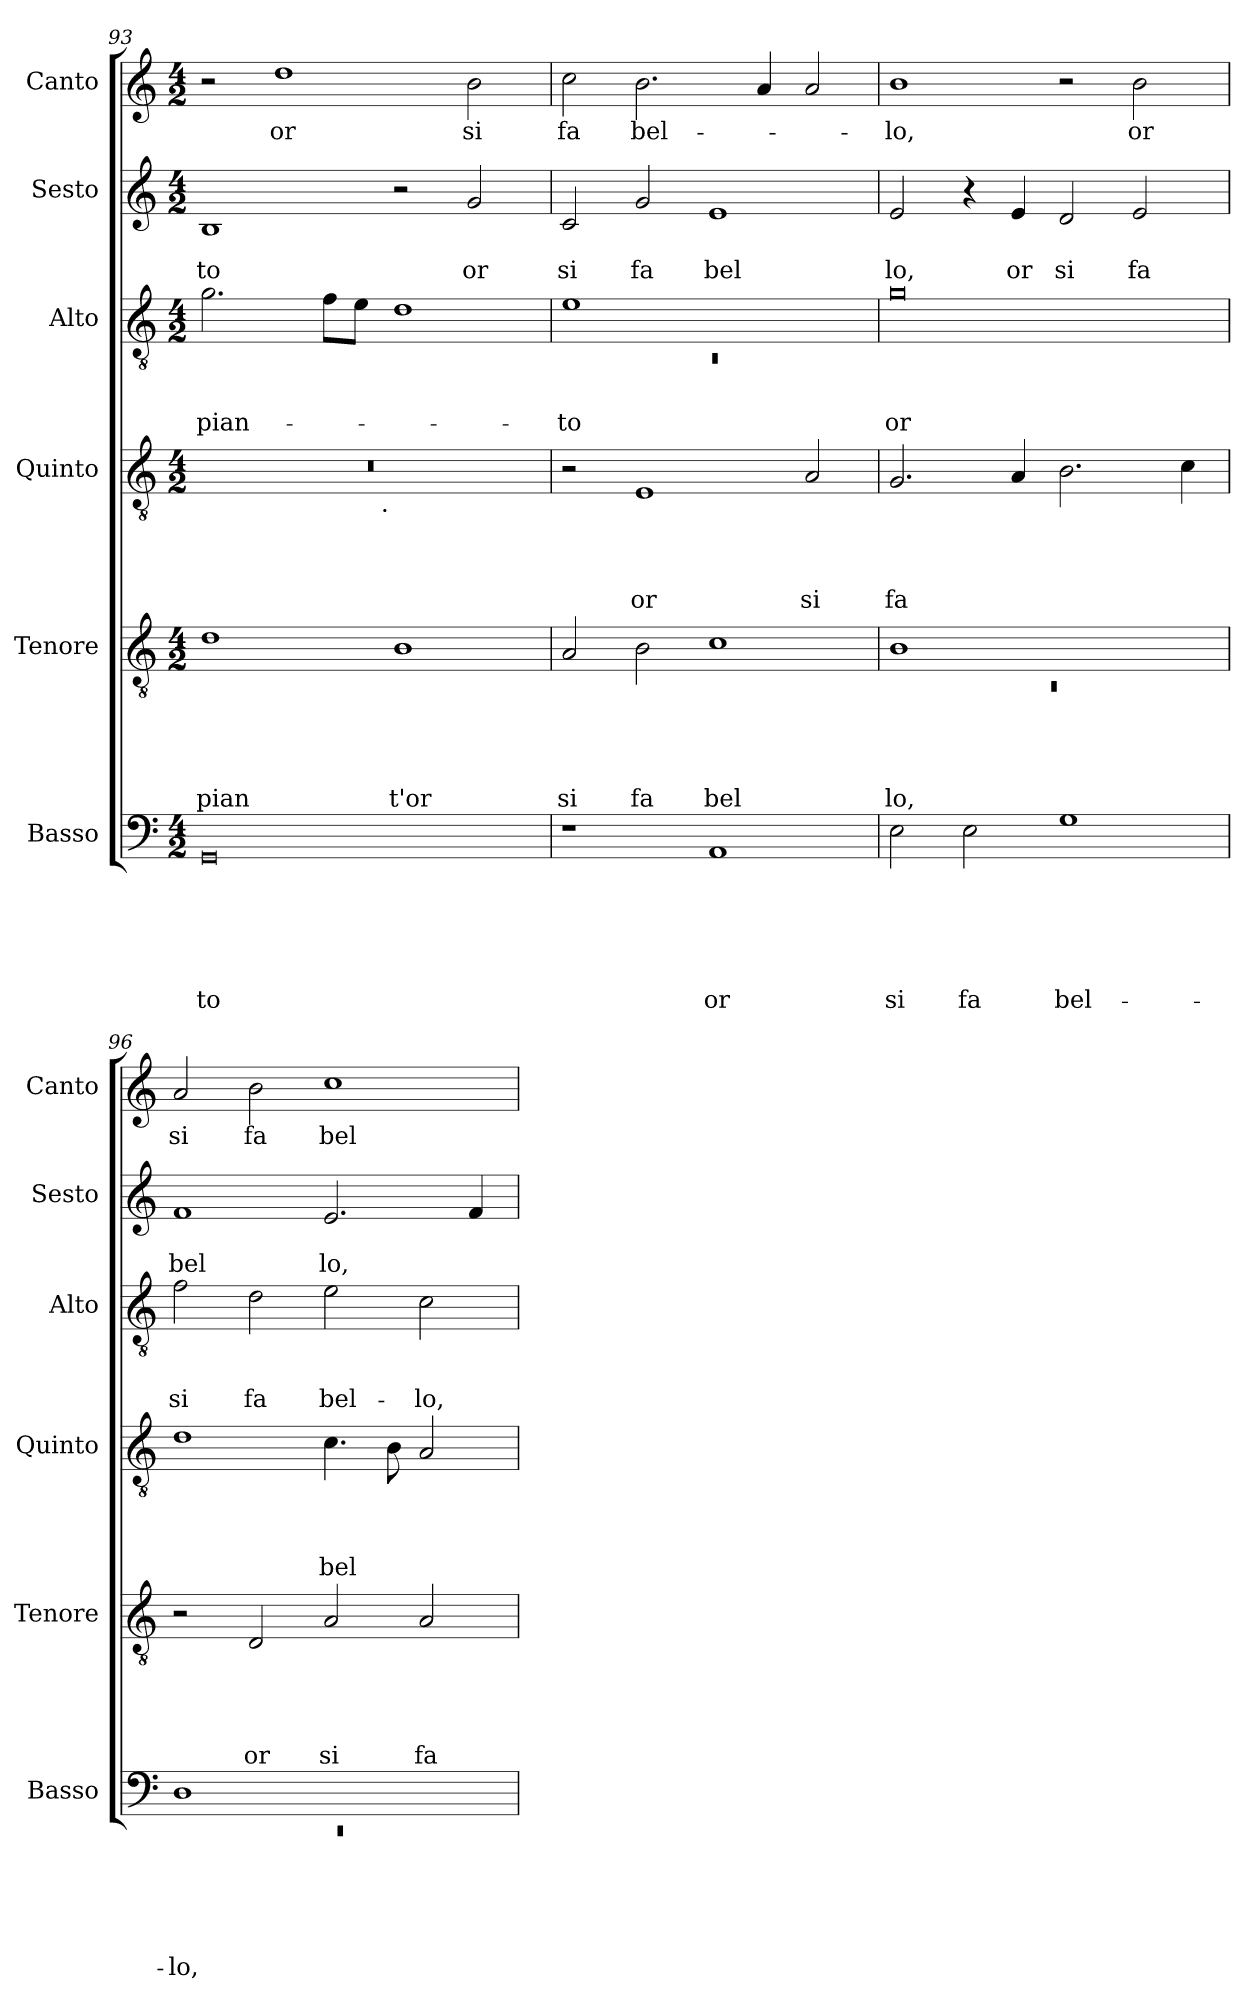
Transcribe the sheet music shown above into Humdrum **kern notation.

**kern	**text	**text	**text	**text	**text	**text	**kern	**text	**text	**text	**text	**text	**kern	**text	**text	**text	**text	**kern	**text	**text	**text	**kern	**text	**text	**kern	**text
*part6	*part6	*part6	*part6	*part6	*part6	*part6	*part5	*part5	*part5	*part5	*part5	*part5	*part4	*part4	*part4	*part4	*part4	*part3	*part3	*part3	*part3	*part2	*part2	*part2	*part1	*part1
*staff6	*staff6	*staff6	*staff6	*staff6	*staff6	*staff6	*staff5	*staff5	*staff5	*staff5	*staff5	*staff5	*staff4	*staff4	*staff4	*staff4	*staff4	*staff3	*staff3	*staff3	*staff3	*staff2	*staff2	*staff2	*staff1	*staff1
*I"Basso	*	*	*	*	*	*	*I"Tenore	*	*	*	*	*	*I"Quinto	*	*	*	*	*I"Alto	*	*	*	*I"Sesto	*	*	*I"Canto	*
*I'Basso	*	*	*	*	*	*	*I'Tenore	*	*	*	*	*	*I'Quinto	*	*	*	*	*I'Alto	*	*	*	*I'Sesto	*	*	*I'Canto	*
!!LO:PB:g=z
*clefF4	*	*	*	*	*	*	*clefGv2	*	*	*	*	*	*clefGv2	*	*	*	*	*clefGv2	*	*	*	*clefG2	*	*	*clefG2	*
*k[]	*	*	*	*	*	*	*k[]	*	*	*	*	*	*k[]	*	*	*	*	*k[]	*	*	*	*k[]	*	*	*k[]	*
*C:	*	*	*	*	*	*	*C:	*	*	*	*	*	*C:	*	*	*	*	*C:	*	*	*	*C:	*	*	*C:	*
*M4/2	*	*	*	*	*	*	*M4/2	*	*	*	*	*	*M4/2	*	*	*	*	*M4/2	*	*	*	*M4/2	*	*	*M4/2	*
=93	=93	=93	=93	=93	=93	=93	=93	=93	=93	=93	=93	=93	=93	=93	=93	=93	=93	=93	=93	=93	=93	=93	=93	=93	=93	=93
!	!	!	!	!	!	!LO:LY:b	!	!	!	!	!	!LO:LY:b	!	!	!	!	!	!	!	!	!LO:LY:b	!	!	!LO:LY:b	!	!
*	*	*	*	*	*	*	*	*	*	*	*	*	*^	*	*	*	*	*	*	*	*	*	*	*	*	*
0GG	.	.	.	.	.	-to	1d	.	.	.	.	pian	0r	2ryy	.	.	.	.	2.g\	.	.	pian-	1B	.	-to	2r	.
!	!	!	!	!	!	!	!	!	!	!	!	!	!	!	!	!	!	!	!	!	!	!	!	!	!	!	!LO:LY:b
.	.	.	.	.	.	.	.	.	.	.	.	.	.	4...ryy	.	.	.	.	.	.	.	.	.	.	.	1dd	or
.	.	.	.	.	.	.	.	.	.	.	.	.	.	.	.	.	.	.	8f\L	.	.	.	.	.	.	.	.
.	.	.	.	.	.	.	.	.	.	.	.	.	.	.	.	.	.	.	8e\J	.	.	.	.	.	.	.	.
!	!	!	!	!	!	!	!	!	!	!	!	!	!	!LO:TX:b:t=.	!	!	!	!	!	!	!	!	!	!	!	!	!
.	.	.	.	.	.	.	.	.	.	.	.	.	.	1ryy	.	.	.	.	.	.	.	.	.	.	.	.	.
!	!	!	!	!	!	!	!	!	!	!	!	!LO:LY:b	!	!	!	!	!	!	!	!	!	!	!	!	!	!	!
.	.	.	.	.	.	.	1B	.	.	.	.	t'or	.	.	.	.	.	.	1d	.	.	.	2r	.	.	.	.
!	!	!	!	!	!	!	!	!	!	!	!	!	!	!	!	!	!	!	!	!	!	!	!	!	!LO:LY:b	!	!LO:LY:b
.	.	.	.	.	.	.	.	.	.	.	.	.	.	.	.	.	.	.	.	.	.	.	2g/	.	or	2b\	si
.	.	.	.	.	.	.	.	.	.	.	.	.	.	32ryy	.	.	.	.	.	.	.	.	.	.	.	.	.
=94	=94	=94	=94	=94	=94	=94	=94	=94	=94	=94	=94	=94	=94	=94	=94	=94	=94	=94	=94	=94	=94	=94	=94	=94	=94	=94	=94
*	*	*	*	*	*	*	*	*	*	*	*	*	*	*	*	*	*	*	*^	*	*	*	*	*	*	*	*
!	!	!	!	!	!	!	!	!	!	!	!	!LO:LY:b	!	!	!	!	!	!	!	!LO:N:vis=1	!	!	!LO:LY:b	!	!	!LO:LY:b	!	!LO:LY:b
*	*	*	*	*	*	*	*	*	*	*	*	*	*v	*v	*	*	*	*	*	*	*	*	*	*	*	*	*	*
1r	.	.	.	.	.	.	2A/	.	.	.	.	si	2r	.	.	.	.	1e	0rC	.	.	-to	2c/	.	si	2cc\	fa
!	!	!	!	!	!	!	!	!	!	!	!	!LO:LY:b	!	!	!	!	!LO:LY:b	!	!	!	!	!	!	!	!LO:LY:b	!	!LO:LY:b
.	.	.	.	.	.	.	2B\	.	.	.	.	fa	1E	.	.	.	or	.	.	.	.	.	2g/	.	fa	2.b\	bel-
!	!	!	!	!	!	!LO:LY:b	!	!	!	!	!	!LO:LY:b	!	!	!	!	!	!	!	!	!	!	!	!	!LO:LY:b	!	!
1AA	.	.	.	.	.	or	1c	.	.	.	.	bel	.	.	.	.	.	1ryy	.	.	.	.	1e	.	bel	.	.
.	.	.	.	.	.	.	.	.	.	.	.	.	.	.	.	.	.	.	.	.	.	.	.	.	.	4a/	.
!	!	!	!	!	!	!	!	!	!	!	!	!	!	!	!	!	!LO:LY:b	!	!	!	!	!	!	!	!	!	!
.	.	.	.	.	.	.	.	.	.	.	.	.	2A/	.	.	.	si	.	.	.	.	.	.	.	.	2a/	.
*	*	*	*	*	*	*	*	*	*	*	*	*	*	*	*	*	*	*v	*v	*	*	*	*	*	*	*	*
=95	=95	=95	=95	=95	=95	=95	=95	=95	=95	=95	=95	=95	=95	=95	=95	=95	=95	=95	=95	=95	=95	=95	=95	=95	=95	=95
*	*	*	*	*	*	*	*^	*	*	*	*	*	*	*	*	*	*	*	*	*	*	*	*	*	*	*
!	!	!	!	!	!	!LO:LY:b	!	!LO:N:vis=1	!	!	!	!	!LO:LY:b	!	!	!	!	!LO:LY:b	!	!	!	!LO:LY:b	!	!	!LO:LY:b	!	!LO:LY:b
2E\	.	.	.	.	.	si	1B	0rC	.	.	.	.	lo,	2.G/	.	.	.	fa	0g	.	.	or	2e/	.	lo,	1b	-lo,
!	!	!	!	!	!	!LO:LY:b	!	!	!	!	!	!	!	!	!	!	!	!	!	!	!	!	!	!	!	!	!
2E\	.	.	.	.	.	fa	.	.	.	.	.	.	.	.	.	.	.	.	.	.	.	.	4r	.	.	.	.
!	!	!	!	!	!	!	!	!	!	!	!	!	!	!	!	!	!	!	!	!	!	!	!	!	!LO:LY:b	!	!
.	.	.	.	.	.	.	.	.	.	.	.	.	.	4A/	.	.	.	.	.	.	.	.	4e/	.	or	.	.
!	!	!	!	!	!	!LO:LY:b	!	!	!	!	!	!	!	!	!	!	!	!	!	!	!	!	!	!	!LO:LY:b	!	!
1G	.	.	.	.	.	bel-	1ryy	.	.	.	.	.	.	2.B\	.	.	.	.	.	.	.	.	2d/	.	si	2r	.
!	!	!	!	!	!	!	!	!	!	!	!	!	!	!	!	!	!	!	!	!	!	!	!	!	!LO:LY:b	!	!LO:LY:b
.	.	.	.	.	.	.	.	.	.	.	.	.	.	.	.	.	.	.	.	.	.	.	2e/	.	fa	2b\	or
.	.	.	.	.	.	.	.	.	.	.	.	.	.	4c\	.	.	.	.	.	.	.	.	.	.	.	.	.
*	*	*	*	*	*	*	*v	*v	*	*	*	*	*	*	*	*	*	*	*	*	*	*	*	*	*	*	*
=96	=96	=96	=96	=96	=96	=96	=96	=96	=96	=96	=96	=96	=96	=96	=96	=96	=96	=96	=96	=96	=96	=96	=96	=96	=96	=96
*^	*	*	*	*	*	*	*	*	*	*	*	*	*	*	*	*	*	*	*	*	*	*	*	*	*	*
!	!LO:N:vis=1	!	!	!	!	!	!LO:LY:b	!	!	!	!	!	!	!	!	!	!	!	!	!	!	!LO:LY:b	!	!	!LO:LY:b	!	!LO:LY:b
1D	0rEE	.	.	.	.	.	-lo,	2r	.	.	.	.	.	1d	.	.	.	.	2f\	.	.	si	1f	.	bel	2a/	si
!	!	!	!	!	!	!	!	!	!	!	!	!	!LO:LY:b	!	!	!	!	!	!	!	!	!LO:LY:b	!	!	!	!	!LO:LY:b
.	.	.	.	.	.	.	.	2D/	.	.	.	.	or	.	.	.	.	.	2d\	.	.	fa	.	.	.	2b\	fa
!	!	!	!	!	!	!	!	!	!	!	!	!	!LO:LY:b	!	!	!	!	!LO:LY:b	!	!	!	!LO:LY:b	!	!	!LO:LY:b	!	!LO:LY:b
1ryy	.	.	.	.	.	.	.	2A/	.	.	.	.	si	4.c\	.	.	.	bel	2e\	.	.	bel-	2.e/	.	lo,	1cc	bel-
.	.	.	.	.	.	.	.	.	.	.	.	.	.	8B\	.	.	.	.	.	.	.	.	.	.	.	.	.
!	!	!	!	!	!	!	!	!	!	!	!	!	!LO:LY:b	!	!	!	!	!	!	!	!	!LO:LY:b	!	!	!	!	!
.	.	.	.	.	.	.	.	2A/	.	.	.	.	fa	2A/	.	.	.	.	2c\	.	.	-lo,	.	.	.	.	.
.	.	.	.	.	.	.	.	.	.	.	.	.	.	.	.	.	.	.	.	.	.	.	4f/	.	.	.	.
*v	*v	*	*	*	*	*	*	*	*	*	*	*	*	*	*	*	*	*	*	*	*	*	*	*	*	*	*
=	=	=	=	=	=	=	=	=	=	=	=	=	=	=	=	=	=	=	=	=	=	=	=	=	=	=
*-	*-	*-	*-	*-	*-	*-	*-	*-	*-	*-	*-	*-	*-	*-	*-	*-	*-	*-	*-	*-	*-	*-	*-	*-	*-	*-
